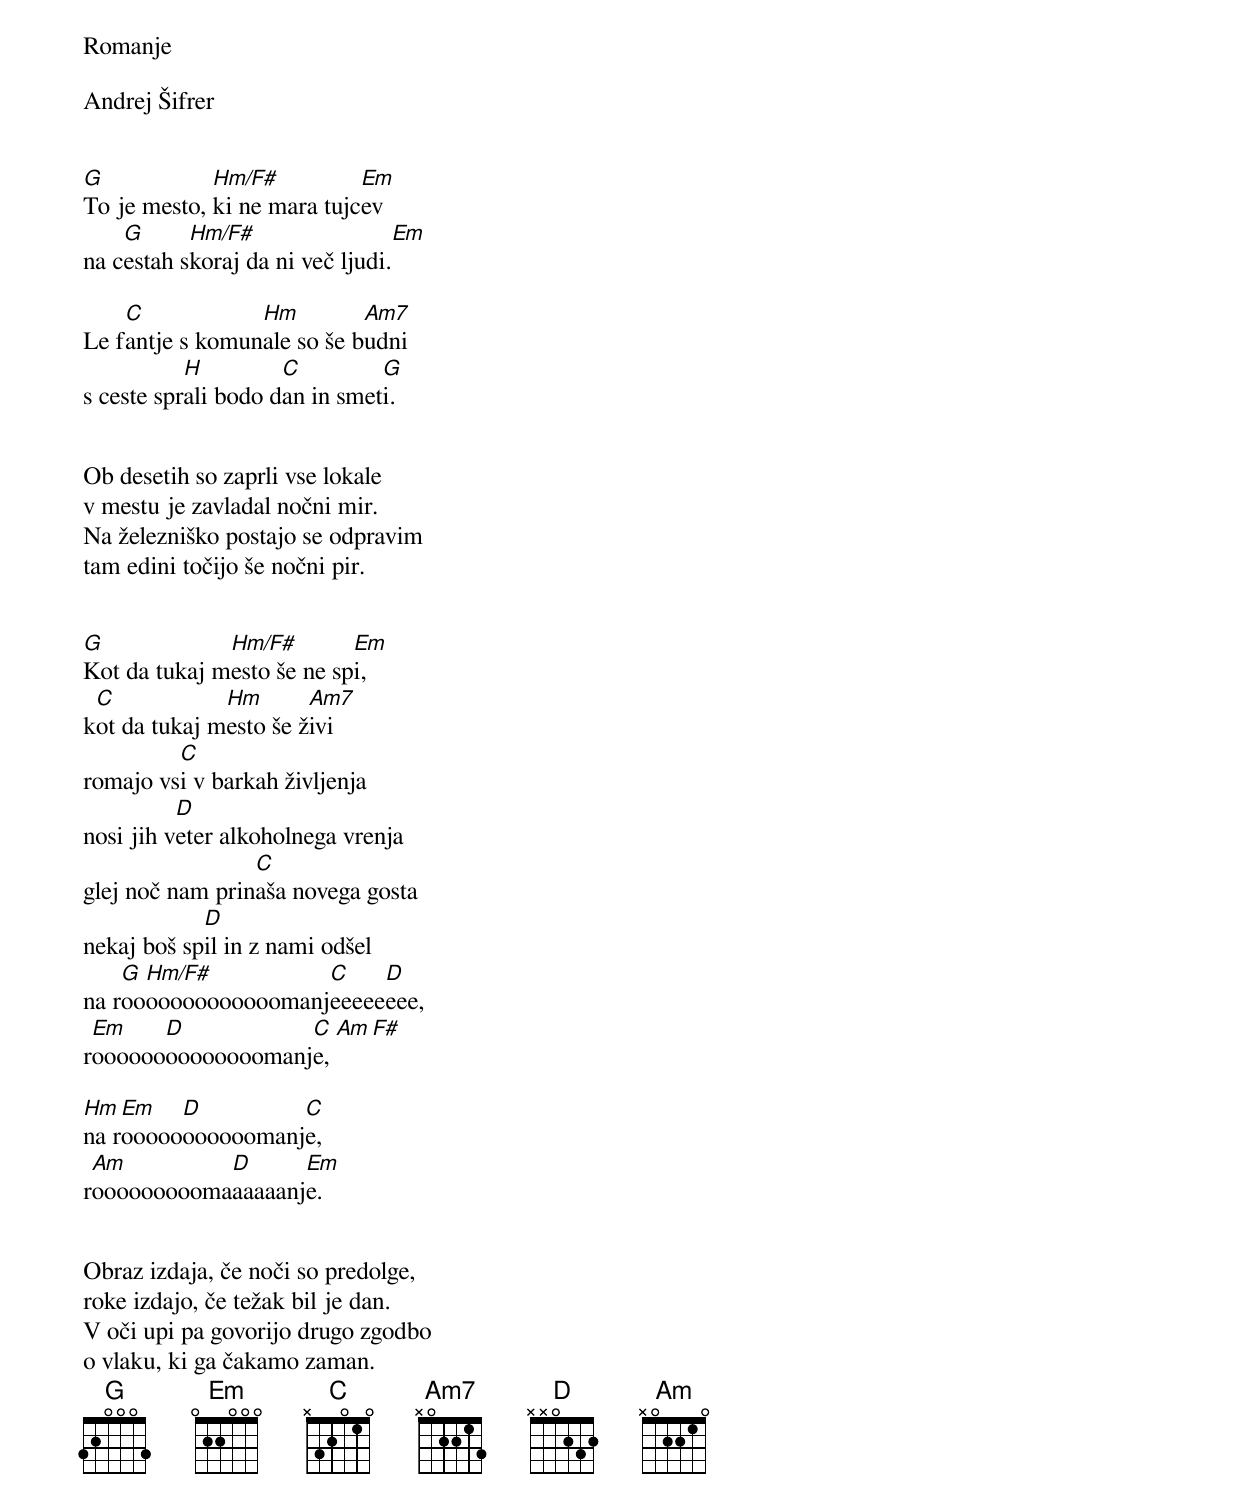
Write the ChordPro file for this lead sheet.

Romanje

Andrej Šifrer


[G]To je mesto, [Hm/F#]ki ne mara tujc[Em]ev
na c[G]estah s[Hm/F#]koraj da ni več ljudi.[Em]

Le f[C]antje s komun[Hm]ale so še b[Am7]udni
s ceste spr[H]ali bodo d[C]an in smet[G]i.


Ob desetih so zaprli vse lokale
v mestu je zavladal nočni mir.
Na železniško postajo se odpravim
tam edini točijo še nočni pir.


[G]Kot da tukaj m[Hm/F#]esto še ne sp[Em]i,
k[C]ot da tukaj m[Hm]esto še ž[Am7]ivi
romajo vs[C]i v barkah življenja
nosi jih v[D]eter alkoholnega vrenja
glej noč nam prin[C]aša novega gosta
nekaj boš sp[D]il in z nami odšel
na r[G]oo[Hm/F#]ooooooooooomanj[C]eeeee[D]eee,
r[Em]oooooo[D]oooooooomanj[C]e, [Am F#]

[Hm]na r[Em]ooooo[D]oooooomanj[C]e,
r[Am]oooooooooma[D]aaaaanj[Em]e.


Obraz izdaja, če noči so predolge,
roke izdajo, če težak bil je dan.
V oči upi pa govorijo drugo zgodbo
o vlaku, ki ga čakamo zaman.
